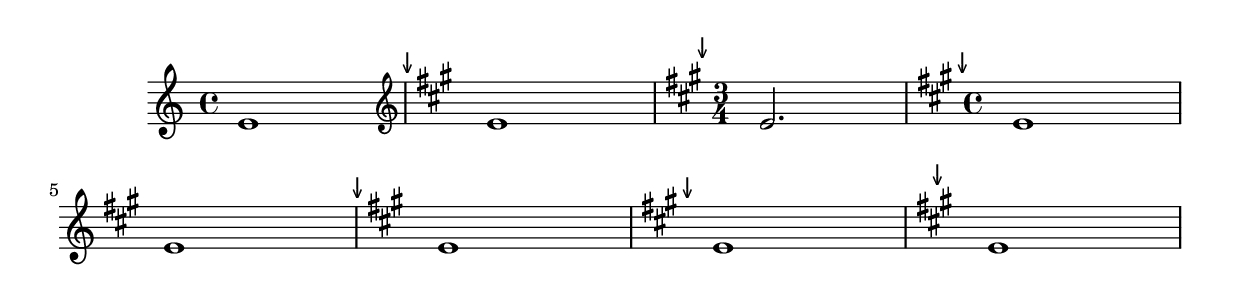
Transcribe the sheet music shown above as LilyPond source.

%% Do not edit this file; it is automatically
%% generated from LSR http://lsr.dsi.unimi.it
%% This file is in the public domain.
\version "2.13.4"

\header {
  lsrtags = "text"

%% Translation of GIT committish: b2d4318d6c53df8469dfa4da09b27c15a374d0ca
  texidoces = "
Si están especificadas, las marcas de texto se pueden alinear con
objetos de notación distintos a las líneas divisorias.  Entre estos
objetos se encuentran @code{ambitus}, @code{breathing-sign},
@code{clef}, @code{custos}, @code{staff-bar}, @code{left-edge},
@code{key-cancellation}, @code{key-signature} y @code{time-signature}.

En estos casos, las marcas de texto se centran horizontalmente sobre
el objeto, aunque esto se puede cambiar, como se muestra en la segunda
línea de este ejemplo (en una partitura con varios pentagramas, se
debe hacer este ajuste para todos los pentagramas).

"
  doctitlees = "Alinear marcas con varios objetos de notación"


%% Translation of GIT committish: d96023d8792c8af202c7cb8508010c0d3648899d
  texidocde = "
Wenn angegeben, können Textzeichen auch an anderen Objekten als Taktstrichen
ausgerichtet werden.  Zu diesen Objekten gehören @code{ambitus},
@code{breathing-sign}, @code{clef}, @code{custos}, @code{staff-bar},
@code{left-edge}, @code{key-cancellation}, @code{key-signature} und
@code{time-signature}.

In diesem Fall werden die Zeichen horizontal über dem Objekt zentriert.
Diese Ausrichtung kann auch geändert werden, wie die zweite Zeile
des Beispiels zeigt.  In einer Partitur mit vielen Systemen sollte
diese Einstellung für alle Systeme gemacht werden.

"

  doctitlede = "Zeichen an verschiedenen Notationsobjekten ausrichten"

  texidoc = "
If specified, text marks may be aligned with notation objects other
than bar lines.  These objects include @code{ambitus},
@code{breathing-sign}, @code{clef}, @code{custos}, @code{staff-bar},
@code{left-edge}, @code{key-cancellation}, @code{key-signature}, and
@code{time-signature}.



In such cases, text marks will be horizontally centered above the
object. However this can be changed, as demonstrated on the second line
of this example (in a score with multiple staves, this setting should
be done for all the staves).



"
  doctitle = "Aligning marks with various notation objects"
} % begin verbatim

\relative c' {
  e1

  % the RehearsalMark will be centered above the Clef
  \override Score.RehearsalMark #'break-align-symbols = #'(clef)
  \key a \major
  \clef treble
  \mark "↓"
  e1

  % the RehearsalMark will be centered above the TimeSignature
  \override Score.RehearsalMark #'break-align-symbols = #'(time-signature)
  \key a \major
  \clef treble
  \time 3/4
  \mark \markup { \char ##x2193 }
  e2.

  % the RehearsalMark will be centered above the KeySignature
  \override Score.RehearsalMark #'break-align-symbols = #'(key-signature)
  \key a \major
  \clef treble
  \time 4/4
  \mark \markup { \char ##x2193 }
  e1

  \break
  e1

  % the RehearsalMark will be aligned with the left edge of the KeySignature
  \once \override Score.KeySignature #'break-align-anchor-alignment = #LEFT
  \mark \markup { \char ##x2193 }
  \key a \major
  e1

  % the RehearsalMark will be aligned with the right edge of the KeySignature
  \once \override Score.KeySignature #'break-align-anchor-alignment = #RIGHT
  \key a \major
  \mark \markup { \char ##x2193 }
  e1

  % the RehearsalMark will be aligned with the left edge of the KeySignature
  % and then shifted right by one unit.
  \once \override Score.KeySignature #'break-align-anchor = #1
  \key a \major
  \mark \markup { \char ##x2193 }
  e1
}
